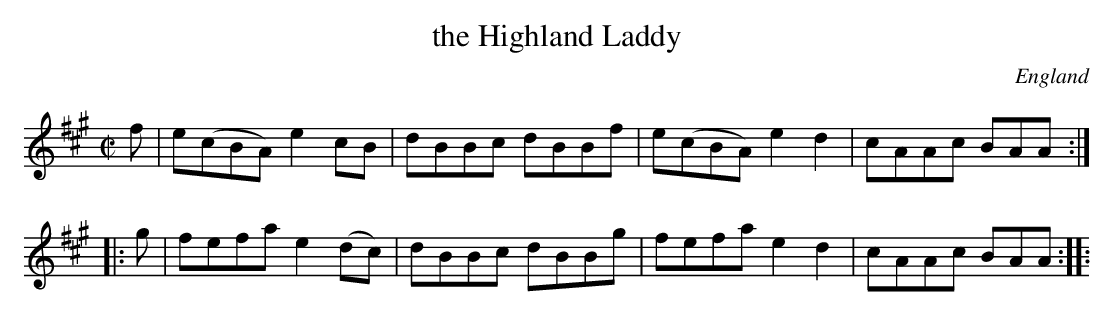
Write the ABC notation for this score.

X:1
T:the Highland Laddy
L:1/8
M:C|
O:England
K:A major
f |\
e(cBA) e2cB | dBBc dBBf | e(cBA) e2d2 | cAAc BAA ::
g |\
fefa e2(dc) | dBBc dBBg | fefa e2d2 | cAAc BAA ::
